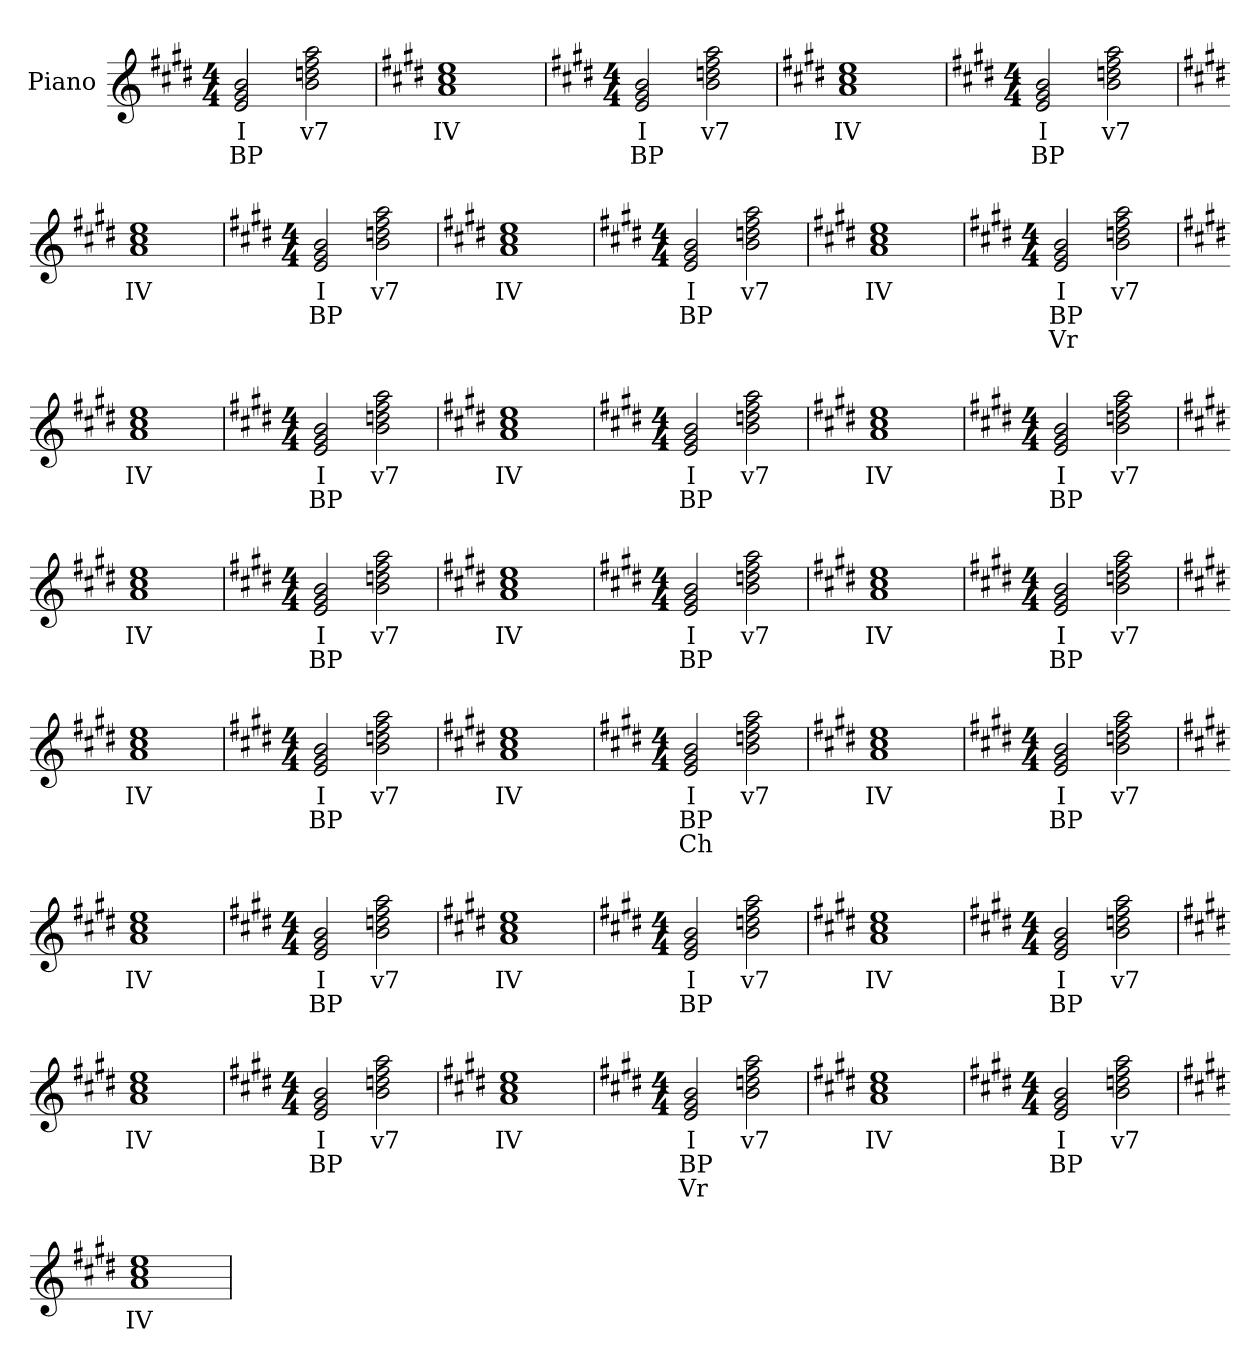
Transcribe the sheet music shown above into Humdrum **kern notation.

**kern	**text	**text	**text
*part1	*part1	*part1	*part1
*staff1	*staff1	*staff1	*staff1
*I"Piano	*	*	*
*I'Pno	*	*	*
*k[f#c#g#d#]	*	*	*
*E:	*	*	*
*M4/4	*	*	*
=	=	=	=
2e 2g# 2b	I	BP	.
2b 2ddn 2ff# 2aa	v7	.	.
=	=	=	=
*k[f#c#g#d#]	*	*	*
*E:	*	*	*
1a 1cc# 1ee	IV	.	.
=	=	=	=
*k[f#c#g#d#]	*	*	*
*E:	*	*	*
*M4/4	*	*	*
2e 2g# 2b	I	BP	.
2b 2ddn 2ff# 2aa	v7	.	.
=	=	=	=
*k[f#c#g#d#]	*	*	*
*E:	*	*	*
1a 1cc# 1ee	IV	.	.
=	=	=	=
*k[f#c#g#d#]	*	*	*
*E:	*	*	*
*M4/4	*	*	*
2e 2g# 2b	I	BP	.
2b 2ddn 2ff# 2aa	v7	.	.
=	=	=	=
*k[f#c#g#d#]	*	*	*
*E:	*	*	*
1a 1cc# 1ee	IV	.	.
=	=	=	=
*k[f#c#g#d#]	*	*	*
*E:	*	*	*
*M4/4	*	*	*
2e 2g# 2b	I	BP	.
2b 2ddn 2ff# 2aa	v7	.	.
=	=	=	=
*k[f#c#g#d#]	*	*	*
*E:	*	*	*
1a 1cc# 1ee	IV	.	.
=	=	=	=
*k[f#c#g#d#]	*	*	*
*E:	*	*	*
*M4/4	*	*	*
2e 2g# 2b	I	BP	.
2b 2ddn 2ff# 2aa	v7	.	.
=	=	=	=
*k[f#c#g#d#]	*	*	*
*E:	*	*	*
1a 1cc# 1ee	IV	.	.
=	=	=	=
*k[f#c#g#d#]	*	*	*
*E:	*	*	*
*M4/4	*	*	*
2e 2g# 2b	I	BP	Vr
2b 2ddn 2ff# 2aa	v7	.	.
=	=	=	=
*k[f#c#g#d#]	*	*	*
*E:	*	*	*
1a 1cc# 1ee	IV	.	.
=	=	=	=
*k[f#c#g#d#]	*	*	*
*E:	*	*	*
*M4/4	*	*	*
2e 2g# 2b	I	BP	.
2b 2ddn 2ff# 2aa	v7	.	.
=	=	=	=
*k[f#c#g#d#]	*	*	*
*E:	*	*	*
1a 1cc# 1ee	IV	.	.
=	=	=	=
*k[f#c#g#d#]	*	*	*
*E:	*	*	*
*M4/4	*	*	*
2e 2g# 2b	I	BP	.
2b 2ddn 2ff# 2aa	v7	.	.
=	=	=	=
*k[f#c#g#d#]	*	*	*
*E:	*	*	*
1a 1cc# 1ee	IV	.	.
=	=	=	=
*k[f#c#g#d#]	*	*	*
*E:	*	*	*
*M4/4	*	*	*
2e 2g# 2b	I	BP	.
2b 2ddn 2ff# 2aa	v7	.	.
=	=	=	=
*k[f#c#g#d#]	*	*	*
*E:	*	*	*
1a 1cc# 1ee	IV	.	.
=	=	=	=
*k[f#c#g#d#]	*	*	*
*E:	*	*	*
*M4/4	*	*	*
2e 2g# 2b	I	BP	.
2b 2ddn 2ff# 2aa	v7	.	.
=	=	=	=
*k[f#c#g#d#]	*	*	*
*E:	*	*	*
1a 1cc# 1ee	IV	.	.
=	=	=	=
*k[f#c#g#d#]	*	*	*
*E:	*	*	*
*M4/4	*	*	*
2e 2g# 2b	I	BP	.
2b 2ddn 2ff# 2aa	v7	.	.
=	=	=	=
*k[f#c#g#d#]	*	*	*
*E:	*	*	*
1a 1cc# 1ee	IV	.	.
=	=	=	=
*k[f#c#g#d#]	*	*	*
*E:	*	*	*
*M4/4	*	*	*
2e 2g# 2b	I	BP	.
2b 2ddn 2ff# 2aa	v7	.	.
=	=	=	=
*k[f#c#g#d#]	*	*	*
*E:	*	*	*
1a 1cc# 1ee	IV	.	.
=	=	=	=
*k[f#c#g#d#]	*	*	*
*E:	*	*	*
*M4/4	*	*	*
2e 2g# 2b	I	BP	.
2b 2ddn 2ff# 2aa	v7	.	.
=	=	=	=
*k[f#c#g#d#]	*	*	*
*E:	*	*	*
1a 1cc# 1ee	IV	.	.
=	=	=	=
*k[f#c#g#d#]	*	*	*
*E:	*	*	*
*M4/4	*	*	*
2e 2g# 2b	I	BP	Ch
2b 2ddn 2ff# 2aa	v7	.	.
=	=	=	=
*k[f#c#g#d#]	*	*	*
*E:	*	*	*
1a 1cc# 1ee	IV	.	.
=	=	=	=
*k[f#c#g#d#]	*	*	*
*E:	*	*	*
*M4/4	*	*	*
2e 2g# 2b	I	BP	.
2b 2ddn 2ff# 2aa	v7	.	.
=	=	=	=
*k[f#c#g#d#]	*	*	*
*E:	*	*	*
1a 1cc# 1ee	IV	.	.
=	=	=	=
*k[f#c#g#d#]	*	*	*
*E:	*	*	*
*M4/4	*	*	*
2e 2g# 2b	I	BP	.
2b 2ddn 2ff# 2aa	v7	.	.
=	=	=	=
*k[f#c#g#d#]	*	*	*
*E:	*	*	*
1a 1cc# 1ee	IV	.	.
=	=	=	=
*k[f#c#g#d#]	*	*	*
*E:	*	*	*
*M4/4	*	*	*
2e 2g# 2b	I	BP	.
2b 2ddn 2ff# 2aa	v7	.	.
=	=	=	=
*k[f#c#g#d#]	*	*	*
*E:	*	*	*
1a 1cc# 1ee	IV	.	.
=	=	=	=
*k[f#c#g#d#]	*	*	*
*E:	*	*	*
*M4/4	*	*	*
2e 2g# 2b	I	BP	.
2b 2ddn 2ff# 2aa	v7	.	.
=	=	=	=
*k[f#c#g#d#]	*	*	*
*E:	*	*	*
1a 1cc# 1ee	IV	.	.
=	=	=	=
*k[f#c#g#d#]	*	*	*
*E:	*	*	*
*M4/4	*	*	*
2e 2g# 2b	I	BP	.
2b 2ddn 2ff# 2aa	v7	.	.
=	=	=	=
*k[f#c#g#d#]	*	*	*
*E:	*	*	*
1a 1cc# 1ee	IV	.	.
=	=	=	=
*k[f#c#g#d#]	*	*	*
*E:	*	*	*
*M4/4	*	*	*
2e 2g# 2b	I	BP	Vr
2b 2ddn 2ff# 2aa	v7	.	.
=	=	=	=
*k[f#c#g#d#]	*	*	*
*E:	*	*	*
1a 1cc# 1ee	IV	.	.
=	=	=	=
*k[f#c#g#d#]	*	*	*
*E:	*	*	*
*M4/4	*	*	*
2e 2g# 2b	I	BP	.
2b 2ddn 2ff# 2aa	v7	.	.
=	=	=	=
*k[f#c#g#d#]	*	*	*
*E:	*	*	*
1a 1cc# 1ee	IV	.	.
=	=	=	=
*-	*-	*-	*-
